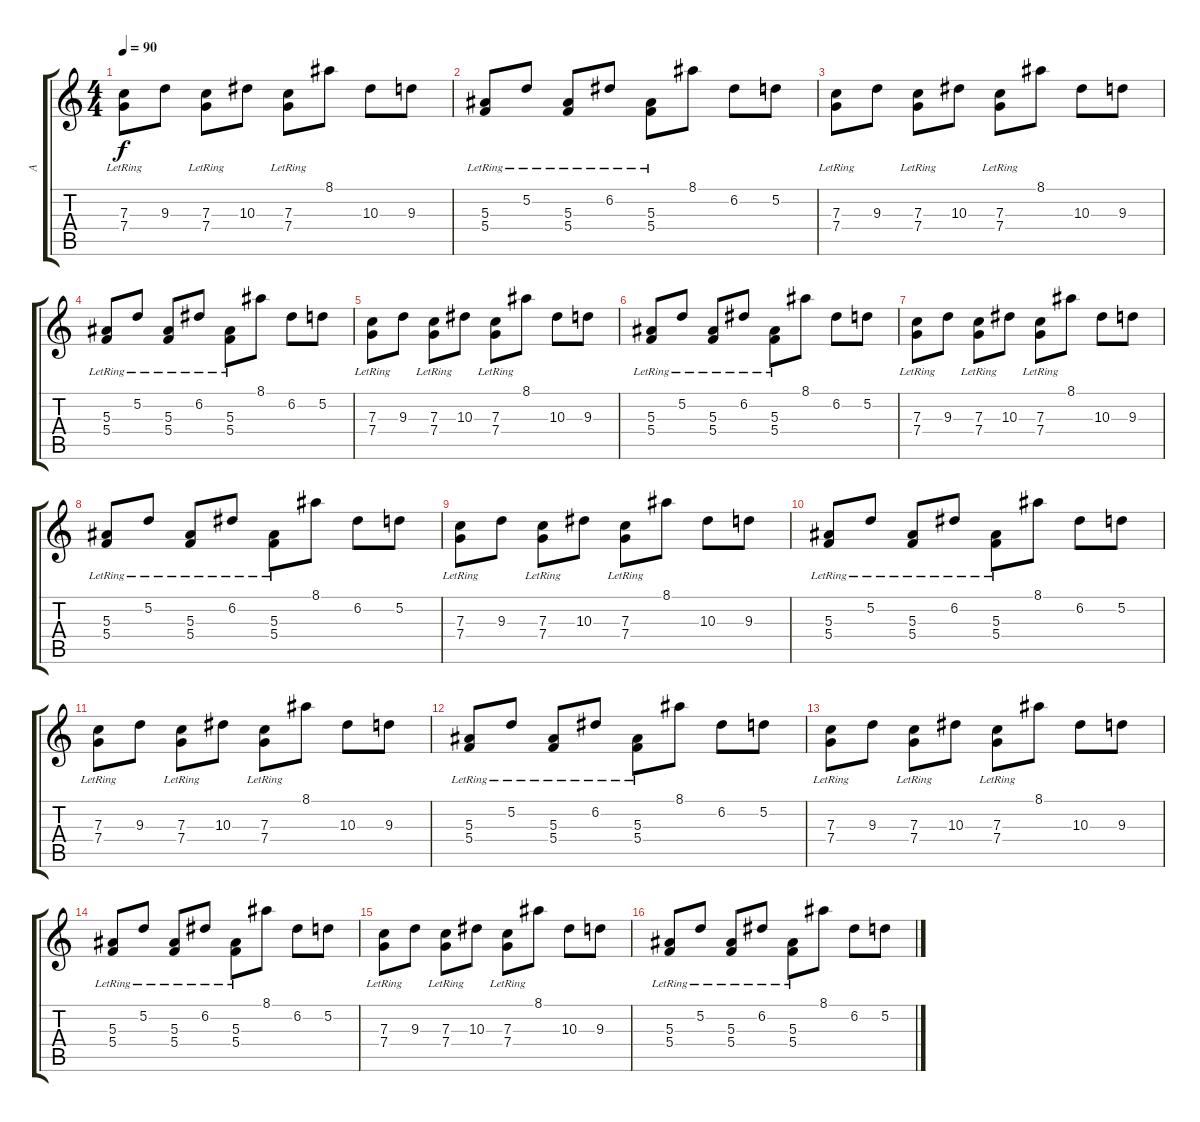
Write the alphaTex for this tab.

\track ("A" "A") {instrument acousticguitarsteel}
\staff {score tabs}
\tuning (D4 A3 F3 C3 G2 C2) {hide}
\ts (4 4)
\tempo 90
\clef g2
\ks c
(7.3 7.4{lr}).8{dy f volume 0 instrument acousticguitarsteel} 9.3.8{volume 6} (7.3 7.4{lr}).8 10.3.8 (7.3{lr} 7.4{lr}).8 8.1.8 10.3.8 9.3.8 |
(5.3{lr} 5.4{lr}).8 5.2{lr}.8 (5.3{lr} 5.4{lr}).8 6.2{lr}.8 (5.3{lr} 5.4{lr}).8 8.1.8 6.2.8 5.2.8 |
(7.3 7.4{lr}).8 9.3.8 (7.3 7.4{lr}).8 10.3.8 (7.3{lr} 7.4{lr}).8 8.1.8 10.3.8 9.3.8 |
(5.3{lr} 5.4{lr}).8 5.2{lr}.8 (5.3{lr} 5.4{lr}).8 6.2{lr}.8 (5.3{lr} 5.4{lr}).8 8.1.8 6.2.8 5.2.8 |
(7.3 7.4{lr}).8 9.3.8{volume 12} (7.3 7.4{lr}).8 10.3.8 (7.3{lr} 7.4{lr}).8 8.1.8 10.3.8 9.3.8 |
(5.3{lr} 5.4{lr}).8 5.2{lr}.8 (5.3{lr} 5.4{lr}).8 6.2{lr}.8 (5.3{lr} 5.4{lr}).8 8.1.8 6.2.8 5.2.8 |
(7.3 7.4{lr}).8 9.3.8 (7.3 7.4{lr}).8 10.3.8 (7.3{lr} 7.4{lr}).8 8.1.8 10.3.8 9.3.8 |
(5.3{lr} 5.4{lr}).8 5.2{lr}.8 (5.3{lr} 5.4{lr}).8 6.2{lr}.8 (5.3{lr} 5.4{lr}).8 8.1.8 6.2.8 5.2.8 |
(7.3 7.4{lr}).8 9.3.8{volume 16} (7.3 7.4{lr}).8 10.3.8 (7.3{lr} 7.4{lr}).8 8.1.8 10.3.8 9.3.8 |
(5.3{lr} 5.4{lr}).8 5.2{lr}.8 (5.3{lr} 5.4{lr}).8 6.2{lr}.8 (5.3{lr} 5.4{lr}).8 8.1.8 6.2.8 5.2.8 |
(7.3 7.4{lr}).8 9.3.8 (7.3 7.4{lr}).8 10.3.8 (7.3{lr} 7.4{lr}).8 8.1.8 10.3.8 9.3.8 |
(5.3{lr} 5.4{lr}).8 5.2{lr}.8 (5.3{lr} 5.4{lr}).8 6.2{lr}.8 (5.3{lr} 5.4{lr}).8 8.1.8 6.2.8 5.2.8 |
(7.3 7.4{lr}).8 9.3.8 (7.3 7.4{lr}).8 10.3.8 (7.3{lr} 7.4{lr}).8 8.1.8 10.3.8 9.3.8 |
(5.3{lr} 5.4{lr}).8 5.2{lr}.8 (5.3{lr} 5.4{lr}).8 6.2{lr}.8 (5.3{lr} 5.4{lr}).8 8.1.8 6.2.8 5.2.8 |
(7.3 7.4{lr}).8 9.3.8 (7.3 7.4{lr}).8 10.3.8 (7.3{lr} 7.4{lr}).8 8.1.8 10.3.8 9.3.8 |
(5.3{lr} 5.4{lr}).8 5.2{lr}.8 (5.3{lr} 5.4{lr}).8 6.2{lr}.8 (5.3{lr} 5.4{lr}).8 8.1.8 6.2.8 5.2.8
